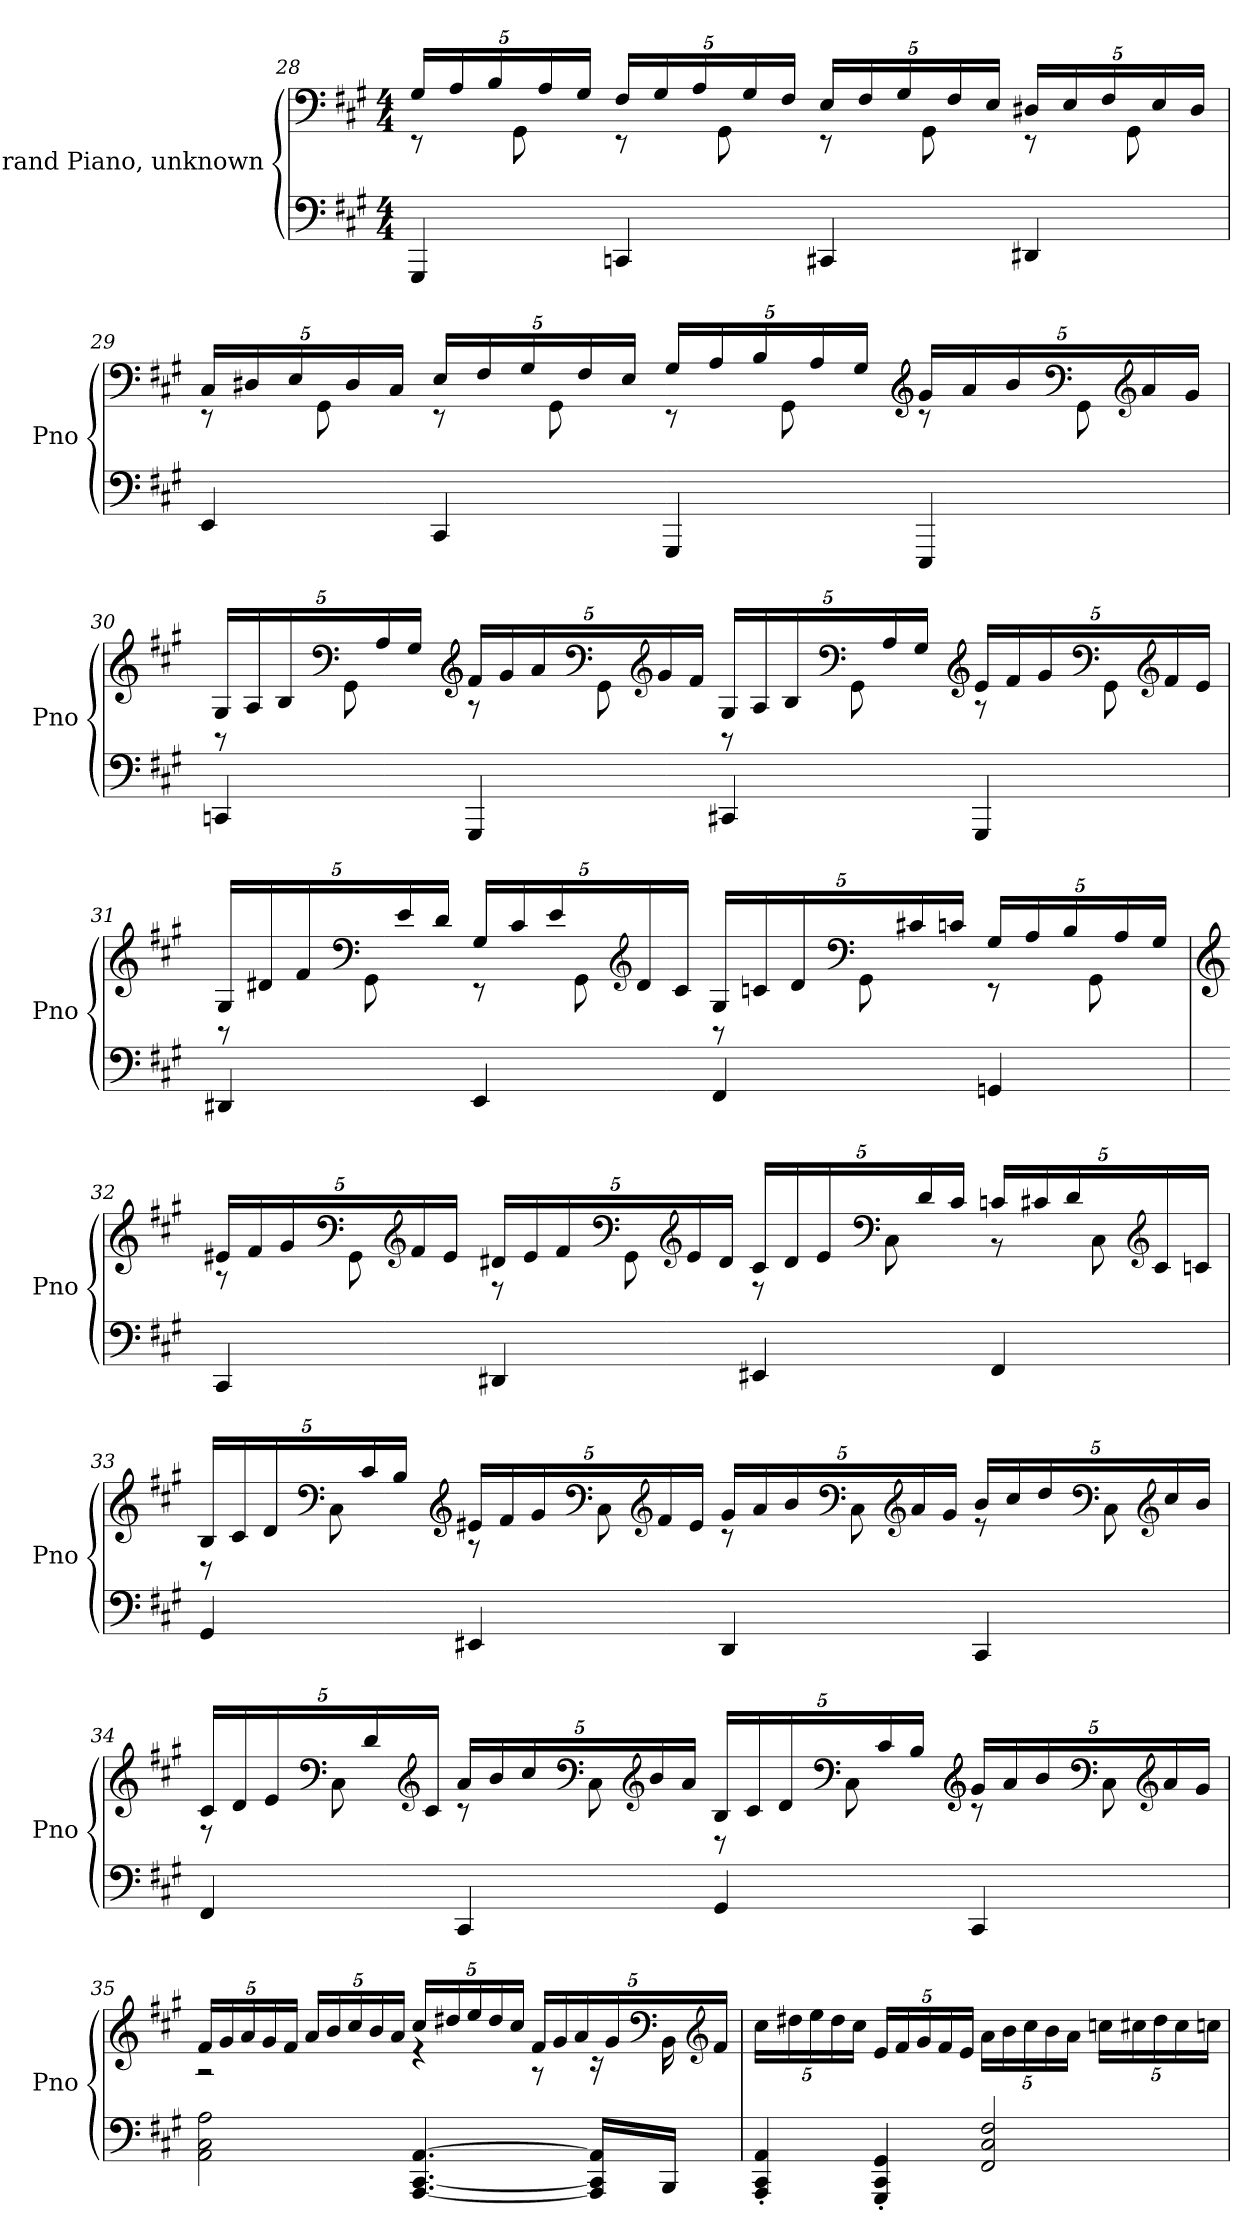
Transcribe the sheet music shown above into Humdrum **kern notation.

**kern	**kern
*part1	*part1
*staff2	*staff1
*I"Grand Piano, unknown	*
*I'Pno	*
!!LO:LB:g=z
*clefF4	*clefF4
*k[f#c#g#]	*k[f#c#g#]
*M4/4	*M4/4
*	*Xbrackettup
=28	=28
*	*^
4GGG#/	20G#/LL	8r
.	20A/	.
.	20B/	.
.	.	8GG#\
.	20A/	.
.	20G#/JJ	.
4CCn/	20F#/LL	8r
.	20G#/	.
.	20A/	.
.	.	8GG#\
.	20G#/	.
.	20F#/JJ	.
4CC#X/	20E/LL	8r
.	20F#/	.
.	20G#/	.
.	.	8GG#\
.	20F#/	.
.	20E/JJ	.
4DD#X/	20D#X/LL	8r
.	20E/	.
.	20F#/	.
.	.	8GG#\
.	20E/	.
.	20D#/JJ	.
!!LO:LB:g=z	!!
=29	=29	=29
4EE/	20C#/LL	8r
.	20D#X/	.
.	20E/	.
.	.	8GG#\
.	20D#/	.
.	20C#/JJ	.
4CC#/	20E/LL	8r
.	20F#/	.
.	20G#/	.
.	.	8GG#\
.	20F#/	.
.	20E/JJ	.
4GGG#/	20G#/LL	8r
.	20A/	.
.	20B/	.
.	.	8GG#\
.	20A/	.
.	20G#/JJ	.
*	*clefG2	*
4EEE/	20g#/LL	8r
.	20a/	.
.	20b/	.
*	*clefF4	*
.	.	8GG#\
*	*clefG2	*
.	20a/	.
.	20g#/JJ	.
!!LO:LB:g=z	!!
=30	=30	=30
4CCn/	20G#/LL	8r
.	20A/	.
.	20B/	.
*	*clefF4	*
.	.	8GG#\
.	20A/	.
.	20G#/JJ	.
*	*clefG2	*
4GGG#/	20f#/LL	8r
.	20g#/	.
.	20a/	.
*	*clefF4	*
.	.	8GG#\
*	*clefG2	*
.	20g#/	.
.	20f#/JJ	.
4CC#X/	20G#/LL	8r
.	20A/	.
.	20B/	.
*	*clefF4	*
.	.	8GG#\
.	20A/	.
.	20G#/JJ	.
*	*clefG2	*
4GGG#/	20e/LL	8r
.	20f#/	.
.	20g#/	.
*	*clefF4	*
.	.	8GG#\
*	*clefG2	*
.	20f#/	.
.	20e/JJ	.
!!LO:LB:g=z	!!
=31	=31	=31
4DD#X/	20G#/LL	8r
.	20d#X/	.
.	20f#/	.
*	*clefF4	*
.	.	8GG#\
.	20e/	.
.	20d#/JJ	.
4EE/	20G#/LL	8r
.	20c#/	.
.	20e/	.
.	.	8GG#\
*	*clefG2	*
.	20d#/	.
.	20c#/JJ	.
4FF#/	20G#/LL	8r
.	20cn/	.
.	20d#/	.
*	*clefF4	*
.	.	8GG#\
.	20c#X/	.
.	20cn/JJ	.
4GGn/	20G#/LL	8r
.	20A/	.
.	20B/	.
.	.	8GG#\
.	20A/	.
.	20G#/JJ	.
!!LO:PB:g=z	!!
=32	=32	=32
*	*clefG2	*
4CC#/	20e#X/LL	8r
.	20f#/	.
.	20g#/	.
*	*clefF4	*
.	.	8GG#\
*	*clefG2	*
.	20f#/	.
.	20e#/JJ	.
4DD#X/	20d#X/LL	8r
.	20e#/	.
.	20f#/	.
*	*clefF4	*
.	.	8GG#\
*	*clefG2	*
.	20e#/	.
.	20d#/JJ	.
4EE#X/	20c#/LL	8r
.	20d#/	.
.	20e#/	.
*	*clefF4	*
.	.	8C#\
.	20d#/	.
.	20c#/JJ	.
4FF#/	20cn/LL	8r
.	20c#X/	.
.	20d#/	.
.	.	8C#\
*	*clefG2	*
.	20c#/	.
.	20cn/JJ	.
!!LO:LB:g=z	!!
=33	=33	=33
4GG#/	20B/LL	8r
.	20c#/	.
.	20d/	.
*	*clefF4	*
.	.	8C#\
.	20c#/	.
.	20B/JJ	.
*	*clefG2	*
4EE#X/	20e#X/LL	8r
.	20f#/	.
.	20g#/	.
*	*clefF4	*
.	.	8C#\
*	*clefG2	*
.	20f#/	.
.	20e#/JJ	.
4DD/	20g#/LL	8r
.	20a/	.
.	20b/	.
*	*clefF4	*
.	.	8C#\
*	*clefG2	*
.	20a/	.
.	20g#/JJ	.
4CC#/	20b/LL	8r
.	20cc#/	.
.	20dd/	.
*	*clefF4	*
.	.	8C#\
*	*clefG2	*
.	20cc#/	.
.	20b/JJ	.
!!LO:LB:g=z	!!
=34	=34	=34
4FF#/	20c#/LL	8r
.	20d/	.
.	20e/	.
*	*clefF4	*
.	.	8C#\
.	20d/	.
*	*clefG2	*
.	20c#/JJ	.
4CC#/	20a/LL	8r
.	20b/	.
.	20cc#/	.
*	*clefF4	*
.	.	8C#\
*	*clefG2	*
.	20b/	.
.	20a/JJ	.
4GG#/	20B/LL	8r
.	20c#/	.
.	20d/	.
*	*clefF4	*
.	.	8C#\
.	20c#/	.
.	20B/JJ	.
*	*clefG2	*
4CC#/	20g#/LL	8r
.	20a/	.
.	20b/	.
*	*clefF4	*
.	.	8C#\
*	*clefG2	*
.	20a/	.
.	20g#/JJ	.
!!LO:LB:g=z	!!
=35	=35	=35
2AA\ 2C#\ 2A\	20f#/LL	2r
.	20g#/	.
.	20a/	.
.	20g#/	.
.	20f#/JJ	.
.	20a/LL	.
.	20b/	.
.	20cc#/	.
.	20b/	.
.	20a/JJ	.
[4.AAA/ [4.CC#/ [4.AA/	20cc#/LL	4r
.	20dd#X/	.
.	20ee/	.
.	20dd#/	.
.	20cc#/JJ	.
.	20f#/LL	8r
.	20g#/	.
.	20a/	.
16AAA/] 16CC#/] 16AA/]LL	.	16r
.	20g#/	.
*	*clefF4	*
16BBB/JJ	.	16BB\
*	*clefG2	*
.	20f#/JJ	.
*	*v	*v
!!LO:LB:g=z
=36	=36
4AAA/' 4CC#/' 4AA/'	20cc#\LL
.	20dd#X\
.	20ee\
.	20dd#\
.	20cc#\JJ
4GGG#/' 4CC#/' 4GG#/'	20e/LL
.	20f#/
.	20g#/
.	20f#/
.	20e/JJ
2FF#/ 2C#/ 2F#/	20a\LL
.	20b\
.	20cc#\
.	20b\
.	20a\JJ
.	20ccn\LL
.	20cc#X\
.	20dd#\
.	20cc#\
.	20ccn\JJ
=	=
*-	*-
